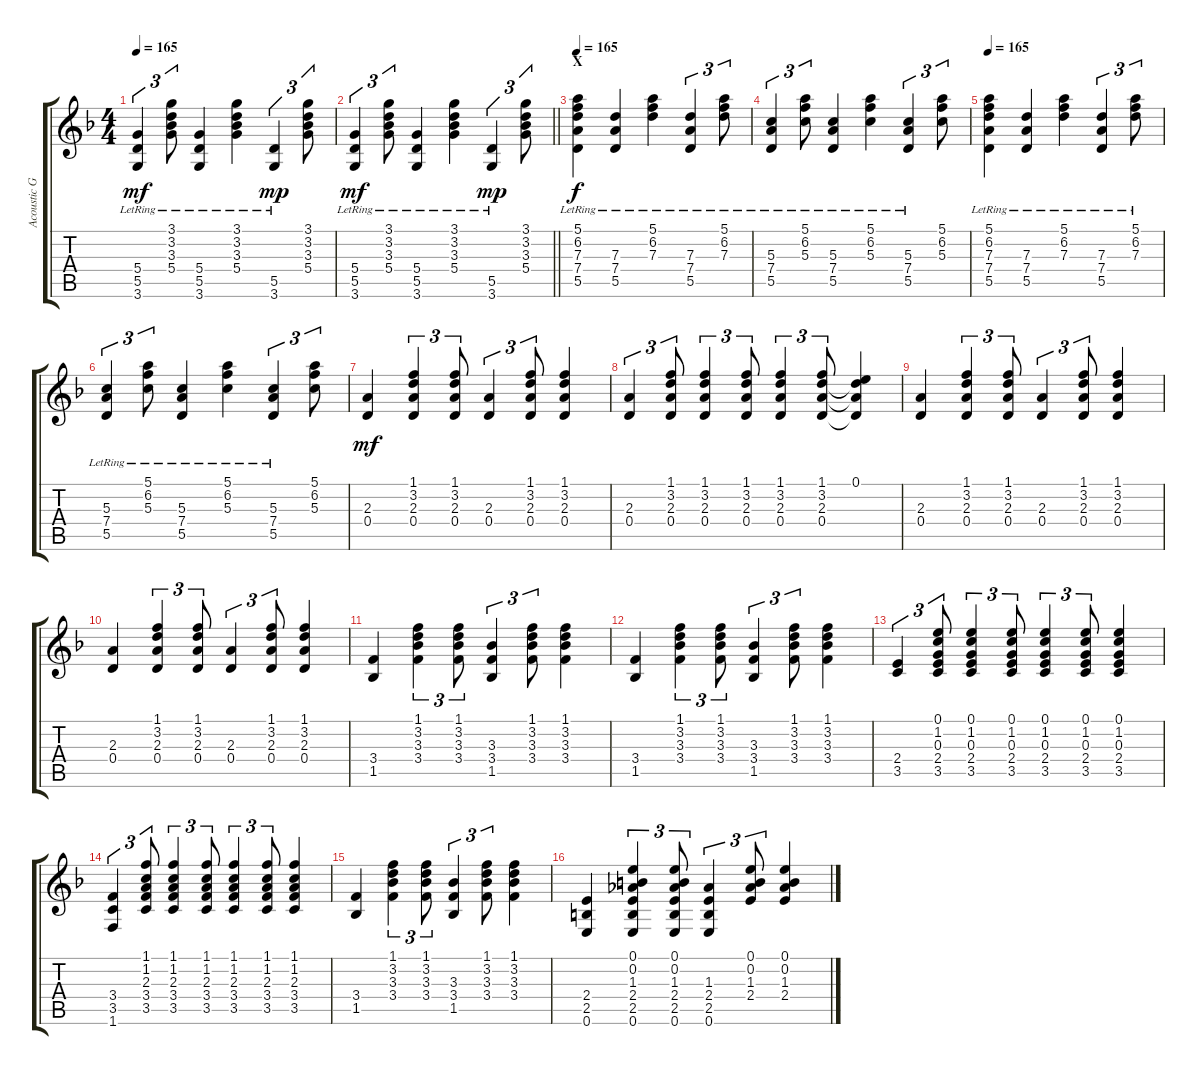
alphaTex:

\track ("Acoustic Guitar [David Gilmour]" "Acoustic G") {instrument acousticguitarsteel}
\staff {score tabs}
\tuning (E4 B3 G3 D3 A2 E2) {hide}
\ts (4 4)
\tempo 165
\clef g2
\ks dminor
(5.4{lr} 5.5{lr} 3.6{lr}).4{tu (3 2) dy mf} (3.1{lr} 3.2{lr} 3.3{lr} 5.4{lr}).8{tu (3 2)} (5.4{lr} 5.5{lr} 3.6{lr}).4 (3.1{lr} 3.2{lr} 3.3{lr} 5.4{lr}).4 (5.5{lr} 3.6{lr}).4{tu (3 2) dy mp} (3.1 3.2 3.3 5.4).8{tu (3 2)} |
\barLineRight lightlight
(5.4{lr} 5.5{lr} 3.6{lr}).4{tu (3 2) dy mf} (3.1{lr} 3.2{lr} 3.3{lr} 5.4{lr}).8{tu (3 2)} (5.4{lr} 5.5{lr} 3.6{lr}).4 (3.1{lr} 3.2{lr} 3.3{lr} 5.4{lr}).4 (5.5{lr} 3.6{lr}).4{tu (3 2) dy mp} (3.1 3.2 3.3 5.4).8{tu (3 2)} |
\section ("" "X")
\tempo 165
(5.1{lr} 6.2{lr} 7.3{lr} 7.4{lr} 5.5{lr}).4{dy f} (7.3 7.4{lr} 5.5{lr}).4 (5.1{lr} 6.2{lr} 7.3{lr}).4 (7.3 7.4{lr} 5.5{lr}).4{tu (3 2)} (5.1{lr} 6.2{lr} 7.3{lr}).8{tu (3 2)} |
(5.3 7.4{lr} 5.5{lr}).4{tu (3 2)} (5.1{lr} 6.2{lr} 5.3{lr}).8{tu (3 2)} (5.3 7.4{lr} 5.5{lr}).4 (5.1{lr} 6.2{lr} 5.3{lr}).4 (5.3 7.4 5.5{lr}).4{tu (3 2)} (5.1 6.2 5.3).8{tu (3 2)} |
\tempo 165
(5.1{lr} 6.2{lr} 7.3{lr} 7.4{lr} 5.5{lr}).4 (7.3 7.4{lr} 5.5{lr}).4 (5.1{lr} 6.2{lr} 7.3{lr}).4 (7.3 7.4{lr} 5.5{lr}).4{tu (3 2)} (5.1{lr} 6.2{lr} 7.3{lr}).8{tu (3 2)} |
(5.3 7.4{lr} 5.5{lr}).4{tu (3 2)} (5.1{lr} 6.2{lr} 5.3{lr}).8{tu (3 2)} (5.3 7.4{lr} 5.5{lr}).4 (5.1{lr} 6.2{lr} 5.3{lr}).4 (5.3 7.4 5.5{lr}).4{tu (3 2)} (5.1 6.2 5.3).8{tu (3 2)} |
(2.3 0.4).4{dy mf} (1.1 3.2 2.3 0.4).4{tu (3 2)} (1.1 3.2 2.3 0.4).8{tu (3 2)} (2.3 0.4).4{tu (3 2)} (1.1 3.2 2.3 0.4).8{tu (3 2)} (1.1 3.2 2.3 0.4).4 |
(2.3 0.4).4{tu (3 2)} (1.1 3.2 2.3 0.4).8{tu (3 2)} (1.1 3.2 2.3 0.4).4{tu (3 2)} (1.1 3.2 2.3 0.4).8{tu (3 2)} (1.1 3.2 2.3 0.4).4{tu (3 2)} (1.1 3.2 2.3 0.4).8{tu (3 2)} (0.1 3.2{t} 2.3{t} 0.4{t}).4 |
(2.3 0.4).4 (1.1 3.2 2.3 0.4).4{tu (3 2)} (1.1 3.2 2.3 0.4).8{tu (3 2)} (2.3 0.4).4{tu (3 2)} (1.1 3.2 2.3 0.4).8{tu (3 2)} (1.1 3.2 2.3 0.4).4 |
(2.3 0.4).4 (1.1 3.2 2.3 0.4).4{tu (3 2)} (1.1 3.2 2.3 0.4).8{tu (3 2)} (2.3 0.4).4{tu (3 2)} (1.1 3.2 2.3 0.4).8{tu (3 2)} (1.1 3.2 2.3 0.4).4 |
(3.4 1.5).4 (1.1 3.2 3.3 3.4).4{tu (3 2)} (1.1 3.2 3.3 3.4).8{tu (3 2)} (3.3 3.4 1.5).4{tu (3 2)} (1.1 3.2 3.3 3.4).8{tu (3 2)} (1.1 3.2 3.3 3.4).4 |
(3.4 1.5).4 (1.1 3.2 3.3 3.4).4{tu (3 2)} (1.1 3.2 3.3 3.4).8{tu (3 2)} (3.3 3.4 1.5).4{tu (3 2)} (1.1 3.2 3.3 3.4).8{tu (3 2)} (1.1 3.2 3.3 3.4).4 |
(2.4 3.5).4{tu (3 2)} (0.1 1.2 0.3 2.4 3.5).8{tu (3 2)} (0.1 1.2 0.3 2.4 3.5).4{tu (3 2)} (0.1 1.2 0.3 2.4 3.5).8{tu (3 2)} (0.1 1.2 0.3 2.4 3.5).4{tu (3 2)} (0.1 1.2 0.3 2.4 3.5).8{tu (3 2)} (0.1 1.2 0.3 2.4 3.5).4 |
(3.4 3.5 1.6).4{tu (3 2)} (1.1 1.2 2.3 3.4 3.5).8{tu (3 2)} (1.1 1.2 2.3 3.4 3.5).4{tu (3 2)} (1.1 1.2 2.3 3.4 3.5).8{tu (3 2)} (1.1 1.2 2.3 3.4 3.5).4{tu (3 2)} (1.1 1.2 2.3 3.4 3.5).8{tu (3 2)} (1.1 1.2 2.3 3.4 3.5).4 |
(3.4 1.5).4 (1.1 3.2 3.3 3.4).4{tu (3 2)} (1.1 3.2 3.3 3.4).8{tu (3 2)} (3.3 3.4 1.5).4{tu (3 2)} (1.1 3.2 3.3 3.4).8{tu (3 2)} (1.1 3.2 3.3 3.4).4 |
(2.4 2.5 0.6).4 (0.1 0.2 1.3 2.4 2.5 0.6).4{tu (3 2)} (0.1 0.2 1.3 2.4 2.5 0.6).8{tu (3 2)} (1.3 2.4 2.5 0.6).4{tu (3 2)} (0.1 0.2 1.3 2.4).8{tu (3 2)} (0.1 0.2 1.3 2.4).4
